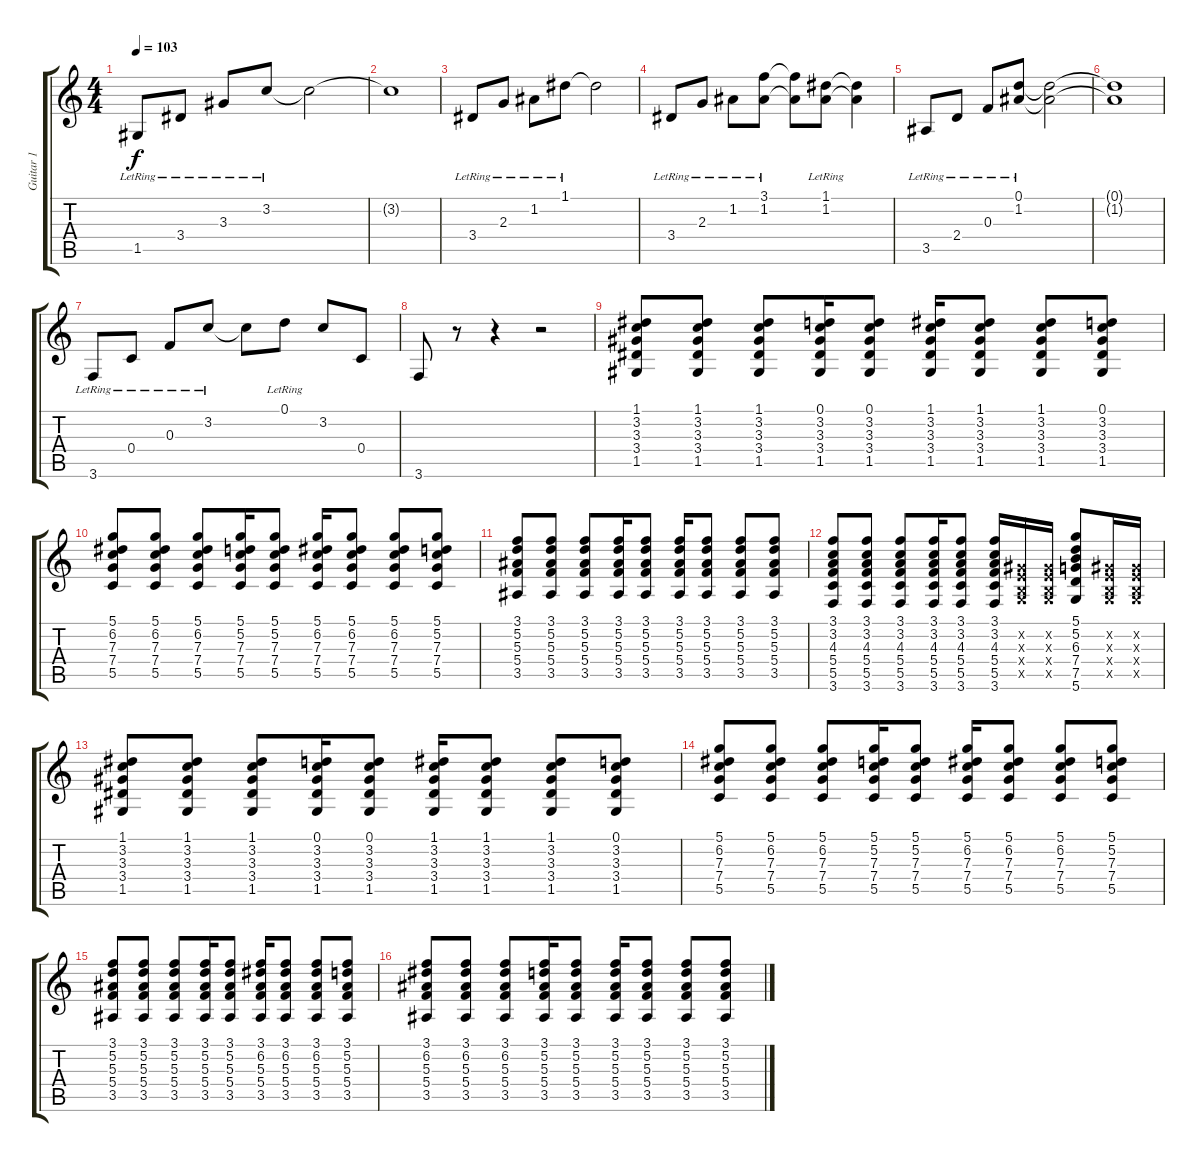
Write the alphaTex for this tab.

\track ("Guitar 1" "Guitar 1") {instrument acousticguitarsteel}
\staff {score tabs}
\tuning (D4 A3 F3 C3 G2 D2) {hide}
\ts (4 4)
\tempo 103
\clef g2
\ks c
1.5{lr}.8{dy f} 3.4{lr}.8 3.3{lr}.8 3.2{lr}.8 3.2{t}.2 |
3.2{t}.1 |
3.4{lr}.8 2.3{lr}.8 1.2{lr}.8 1.1{lr}.8 1.1{t}.2 |
3.4{lr}.8 2.3{lr}.8 1.2{lr}.8 (3.1{lr} 1.2{lr}).8 (3.1{t} 1.2{t}).8 (1.1{lr} 1.2{lr}).8 (1.1{t} 1.2{t}).4 |
3.5{lr}.8 2.4{lr}.8 0.3{lr}.8 (0.1{lr} 1.2{lr}).8 (0.1{t} 1.2{t}).2 |
(0.1{t} 1.2{t}).1 |
3.6{lr}.8 0.4{lr}.8 0.3{lr}.8 3.2{lr}.8 3.2{t}.8 0.1{lr}.8 3.2.8 0.4.8 |
3.6.8 r.8 r.4 r.2 |
(1.1 3.2 3.3 3.4 1.5).8{volume 9} (1.1 3.2 3.3 3.4 1.5).8 (1.1 3.2 3.3 3.4 1.5).8 (0.1 3.2 3.3 3.4 1.5).16 (0.1 3.2 3.3 3.4 1.5).8 (1.1 3.2 3.3 3.4 1.5).16 (1.1 3.2 3.3 3.4 1.5).8 (1.1 3.2 3.3 3.4 1.5).8 (0.1 3.2 3.3 3.4 1.5).8 |
(5.1 6.2 7.3 7.4 5.5).8 (5.1 6.2 7.3 7.4 5.5).8 (5.1 6.2 7.3 7.4 5.5).8 (5.1 5.2 7.3 7.4 5.5).16 (5.1 5.2 7.3 7.4 5.5).8 (5.1 6.2 7.3 7.4 5.5).16 (5.1 6.2 7.3 7.4 5.5).8 (5.1 6.2 7.3 7.4 5.5).8 (5.1 5.2 7.3 7.4 5.5).8 |
(3.1 5.2 5.3 5.4 3.5).8 (3.1 5.2 5.3 5.4 3.5).8 (3.1 5.2 5.3 5.4 3.5).8 (3.1 5.2 5.3 5.4 3.5).16 (3.1 5.2 5.3 5.4 3.5).8 (3.1 5.2 5.3 5.4 3.5).16 (3.1 5.2 5.3 5.4 3.5).8 (3.1 5.2 5.3 5.4 3.5).8 (3.1 5.2 5.3 5.4 3.5).8 |
(3.1 3.2 4.3 5.4 5.5 3.6).8 (3.1 3.2 4.3 5.4 5.5 3.6).8 (3.1 3.2 4.3 5.4 5.5 3.6).8 (3.1 3.2 4.3 5.4 5.5 3.6).16 (3.1 3.2 4.3 5.4 5.5 3.6).8 (3.1 3.2 4.3 5.4 5.5 3.6).16 (-1.2{x} -1.3{x} -1.4{x} 0.5{x}).16 (-1.2{x} -1.3{x} -1.4{x} 0.5{x}).16 (5.1 5.2 6.3 7.4 7.5 5.6).8 (-1.2{x} -1.3{x} -1.4{x} 0.5{x}).16 (-1.2{x} -1.3{x} -1.4{x} 0.5{x}).16 |
(1.1 3.2 3.3 3.4 1.5).8 (1.1 3.2 3.3 3.4 1.5).8 (1.1 3.2 3.3 3.4 1.5).8 (0.1 3.2 3.3 3.4 1.5).16 (0.1 3.2 3.3 3.4 1.5).8 (1.1 3.2 3.3 3.4 1.5).16 (1.1 3.2 3.3 3.4 1.5).8 (1.1 3.2 3.3 3.4 1.5).8 (0.1 3.2 3.3 3.4 1.5).8 |
(5.1 6.2 7.3 7.4 5.5).8 (5.1 6.2 7.3 7.4 5.5).8 (5.1 6.2 7.3 7.4 5.5).8 (5.1 5.2 7.3 7.4 5.5).16 (5.1 5.2 7.3 7.4 5.5).8 (5.1 6.2 7.3 7.4 5.5).16 (5.1 6.2 7.3 7.4 5.5).8 (5.1 6.2 7.3 7.4 5.5).8 (5.1 5.2 7.3 7.4 5.5).8 |
(3.1 5.2 5.3 5.4 3.5).8 (3.1 5.2 5.3 5.4 3.5).8 (3.1 5.2 5.3 5.4 3.5).8 (3.1 5.2 5.3 5.4 3.5).16 (3.1 5.2 5.3 5.4 3.5).8 (3.1 6.2 5.3 5.4 3.5).16 (3.1 6.2 5.3 5.4 3.5).8 (3.1 6.2 5.3 5.4 3.5).8 (3.1 5.2 5.3 5.4 3.5).8 |
(3.1 6.2 5.3 5.4 3.5).8 (3.1 6.2 5.3 5.4 3.5).8 (3.1 6.2 5.3 5.4 3.5).8 (3.1 5.2 5.3 5.4 3.5).16 (3.1 5.2 5.3 5.4 3.5).8 (3.1 5.2 5.3 5.4 3.5).16 (3.1 5.2 5.3 5.4 3.5).8 (3.1 5.2 5.3 5.4 3.5).8 (3.1 5.2 5.3 5.4 3.5).8
